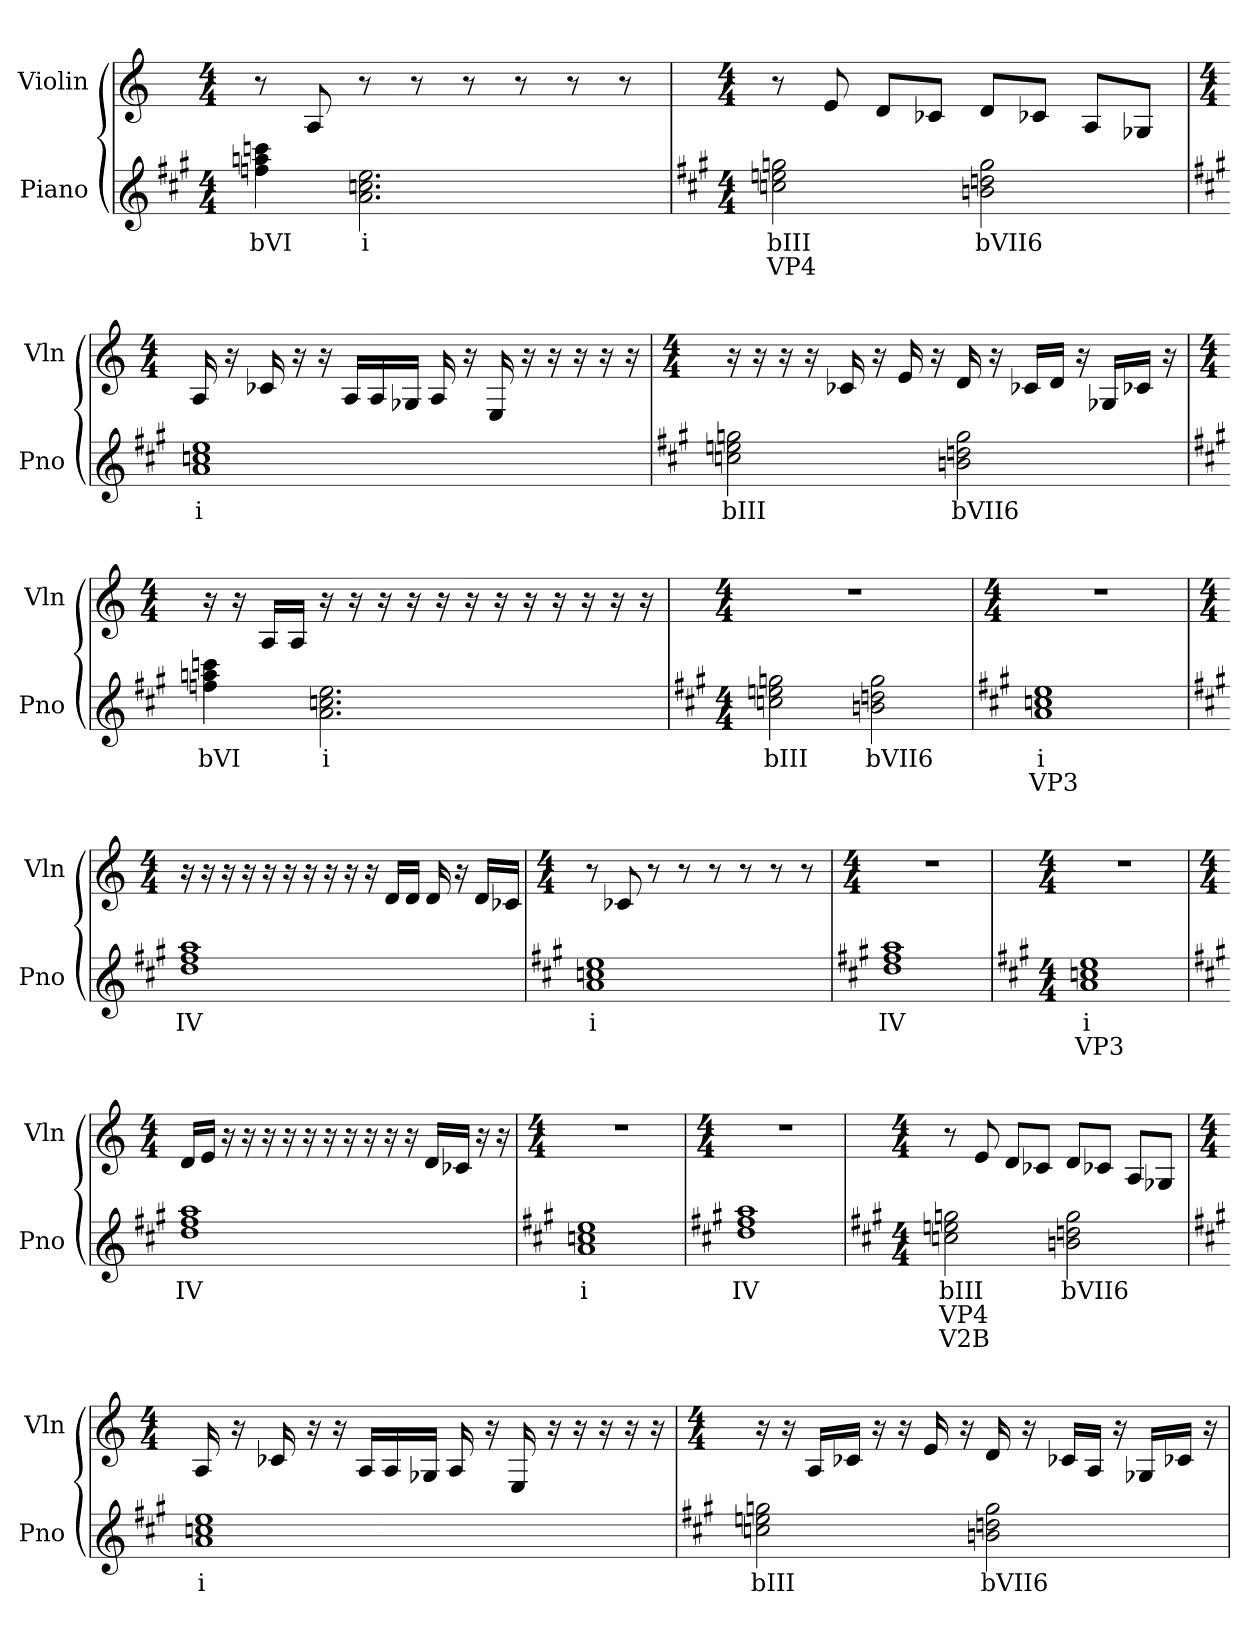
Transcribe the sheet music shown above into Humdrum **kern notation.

**kern	**text	**text	**text	**kern
*part2	*part2	*part2	*part2	*part1
*staff2	*staff2	*staff2	*staff2	*staff1
*I"Piano	*	*	*	*I"Violin
*I'Pno	*	*	*	*I'Vln
*k[f#c#g#]	*	*	*	*
*A:	*	*	*	*
*M4/4	*	*	*	*M4/4
=	=	=	=	=
4ffn 4aan 4cccn	bVI	.	.	8r
.	.	.	.	8A
2.a 2.ccn 2.ee	i	.	.	8r
.	.	.	.	8r
.	.	.	.	8r
.	.	.	.	8r
.	.	.	.	8r
.	.	.	.	8r
=	=	=	=	=
*k[f#c#g#]	*	*	*	*
*A:	*	*	*	*
*M4/4	*	*	*	*M4/4
2ccn 2een 2ggn	bIII	VP4	.	8r
.	.	.	.	8e
.	.	.	.	8dL
.	.	.	.	8c-XJ
2bn 2ddn 2gg	bVII6	.	.	8dL
.	.	.	.	8c-XJ
.	.	.	.	8AL
.	.	.	.	8G-XJ
=	=	=	=	=
*k[f#c#g#]	*	*	*	*
*A:	*	*	*	*
*	*	*	*	*M4/4
1a 1ccn 1ee	i	.	.	16A
.	.	.	.	16r
.	.	.	.	16c-X
.	.	.	.	16r
.	.	.	.	16r
.	.	.	.	16ALL
.	.	.	.	16A
.	.	.	.	16G-XJJ
.	.	.	.	16A
.	.	.	.	16r
.	.	.	.	16E
.	.	.	.	16r
.	.	.	.	16r
.	.	.	.	16r
.	.	.	.	16r
.	.	.	.	16r
=	=	=	=	=
*k[f#c#g#]	*	*	*	*
*A:	*	*	*	*
*	*	*	*	*M4/4
2ccn 2een 2ggn	bIII	.	.	16r
.	.	.	.	16r
.	.	.	.	16r
.	.	.	.	16r
.	.	.	.	16c-X
.	.	.	.	16r
.	.	.	.	16e
.	.	.	.	16r
2bn 2ddn 2gg	bVII6	.	.	16d
.	.	.	.	16r
.	.	.	.	16c-XLL
.	.	.	.	16dJJ
.	.	.	.	16r
.	.	.	.	16G-XLL
.	.	.	.	16c-XJJ
.	.	.	.	16r
=	=	=	=	=
*k[f#c#g#]	*	*	*	*
*A:	*	*	*	*
*	*	*	*	*M4/4
4ffn 4aan 4cccn	bVI	.	.	16r
.	.	.	.	16r
.	.	.	.	16ALL
.	.	.	.	16AJJ
2.a 2.ccn 2.ee	i	.	.	16r
.	.	.	.	16r
.	.	.	.	16r
.	.	.	.	16r
.	.	.	.	16r
.	.	.	.	16r
.	.	.	.	16r
.	.	.	.	16r
.	.	.	.	16r
.	.	.	.	16r
.	.	.	.	16r
.	.	.	.	16r
=	=	=	=	=
*k[f#c#g#]	*	*	*	*
*A:	*	*	*	*
*M4/4	*	*	*	*M4/4
2ccn 2een 2ggn	bIII	.	.	1r
2bn 2ddn 2gg	bVII6	.	.	.
=	=	=	=	=
*k[f#c#g#]	*	*	*	*
*A:	*	*	*	*
*	*	*	*	*M4/4
1a 1ccn 1ee	i	VP3	.	1r
=	=	=	=	=
*k[f#c#g#]	*	*	*	*
*A:	*	*	*	*
*	*	*	*	*M4/4
1dd 1ff# 1aa	IV	.	.	16r
.	.	.	.	16r
.	.	.	.	16r
.	.	.	.	16r
.	.	.	.	16r
.	.	.	.	16r
.	.	.	.	16r
.	.	.	.	16r
.	.	.	.	16r
.	.	.	.	16r
.	.	.	.	16dLL
.	.	.	.	16dJJ
.	.	.	.	16d
.	.	.	.	16r
.	.	.	.	16dLL
.	.	.	.	16c-XJJ
=	=	=	=	=
*k[f#c#g#]	*	*	*	*
*A:	*	*	*	*
*	*	*	*	*M4/4
1a 1ccn 1ee	i	.	.	8r
.	.	.	.	8c-X
.	.	.	.	8r
.	.	.	.	8r
.	.	.	.	8r
.	.	.	.	8r
.	.	.	.	8r
.	.	.	.	8r
=	=	=	=	=
*k[f#c#g#]	*	*	*	*
*A:	*	*	*	*
*	*	*	*	*M4/4
1dd 1ff# 1aa	IV	.	.	1r
=	=	=	=	=
*k[f#c#g#]	*	*	*	*
*A:	*	*	*	*
*M4/4	*	*	*	*M4/4
1a 1ccn 1ee	i	VP3	.	1r
=	=	=	=	=
*k[f#c#g#]	*	*	*	*
*A:	*	*	*	*
*	*	*	*	*M4/4
1dd 1ff# 1aa	IV	.	.	16dLL
.	.	.	.	16eJJ
.	.	.	.	16r
.	.	.	.	16r
.	.	.	.	16r
.	.	.	.	16r
.	.	.	.	16r
.	.	.	.	16r
.	.	.	.	16r
.	.	.	.	16r
.	.	.	.	16r
.	.	.	.	16r
.	.	.	.	16dLL
.	.	.	.	16c-XJJ
.	.	.	.	16r
.	.	.	.	16r
=	=	=	=	=
*k[f#c#g#]	*	*	*	*
*A:	*	*	*	*
*	*	*	*	*M4/4
1a 1ccn 1ee	i	.	.	1r
=	=	=	=	=
*k[f#c#g#]	*	*	*	*
*A:	*	*	*	*
*	*	*	*	*M4/4
1dd 1ff# 1aa	IV	.	.	1r
=	=	=	=	=
*k[f#c#g#]	*	*	*	*
*A:	*	*	*	*
*M4/4	*	*	*	*M4/4
2ccn 2een 2ggn	bIII	VP4	V2B	8r
.	.	.	.	8e
.	.	.	.	8dL
.	.	.	.	8c-XJ
2bn 2ddn 2gg	bVII6	.	.	8dL
.	.	.	.	8c-XJ
.	.	.	.	8AL
.	.	.	.	8G-XJ
=	=	=	=	=
*k[f#c#g#]	*	*	*	*
*A:	*	*	*	*
*	*	*	*	*M4/4
1a 1ccn 1ee	i	.	.	16A
.	.	.	.	16r
.	.	.	.	16c-X
.	.	.	.	16r
.	.	.	.	16r
.	.	.	.	16ALL
.	.	.	.	16A
.	.	.	.	16G-XJJ
.	.	.	.	16A
.	.	.	.	16r
.	.	.	.	16E
.	.	.	.	16r
.	.	.	.	16r
.	.	.	.	16r
.	.	.	.	16r
.	.	.	.	16r
=	=	=	=	=
*k[f#c#g#]	*	*	*	*
*A:	*	*	*	*
*	*	*	*	*M4/4
2ccn 2een 2ggn	bIII	.	.	16r
.	.	.	.	16r
.	.	.	.	16ALL
.	.	.	.	16c-XJJ
.	.	.	.	16r
.	.	.	.	16r
.	.	.	.	16e
.	.	.	.	16r
2bn 2ddn 2gg	bVII6	.	.	16d
.	.	.	.	16r
.	.	.	.	16c-XLL
.	.	.	.	16AJJ
.	.	.	.	16r
.	.	.	.	16G-XLL
.	.	.	.	16c-XJJ
.	.	.	.	16r
=	=	=	=	=
*-	*-	*-	*-	*-
